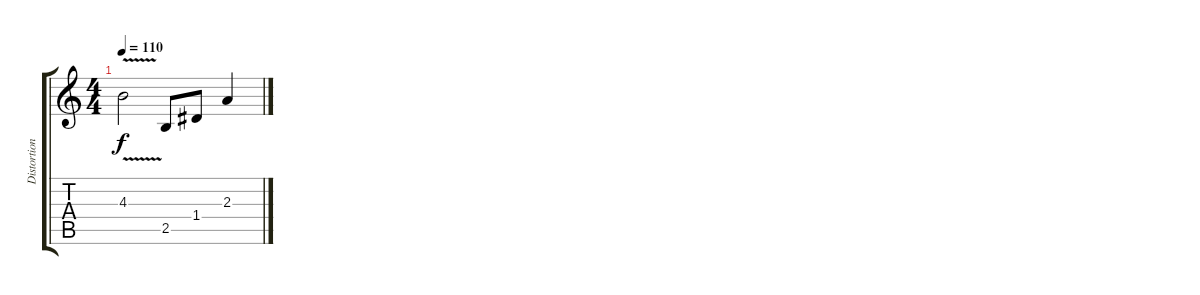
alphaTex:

\track ("Distortion Гитара" "Distortion") {instrument distortionguitar}
\staff {score tabs}
\tuning (E4 B3 G3 D3 A2 E2) {hide}
\ts (4 4)
\tempo 110
\clef g2
\ks c
4.3{v}.2{dy f} 2.5.8 1.4.8 2.3.4
